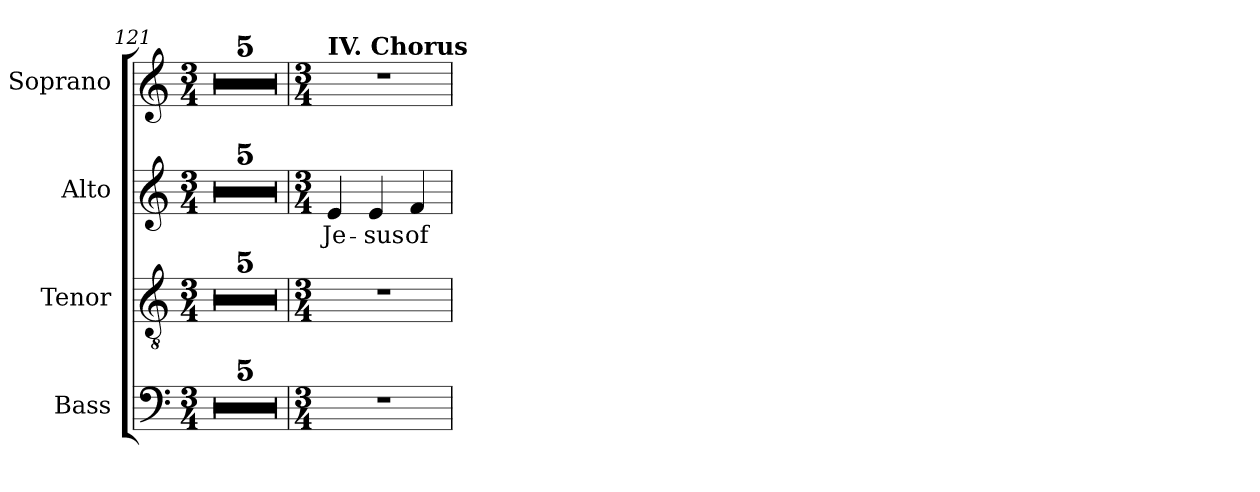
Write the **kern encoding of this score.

**kern	**kern	**kern	**text	**kern
*part4	*part3	*part2	*part2	*part1
*staff4	*staff3	*staff2	*staff2	*staff1
*I"Bass	*I"Tenor	*I"Alto	*	*I"Soprano
*clefF4	*clefGv2	*clefG2	*	*clefG2
*	*ITrd7c12	*	*	*
*k[]	*k[]	*k[]	*	*k[]
*C:	*C:	*C:	*	*C:
*M3/4	*M3/4	*M3/4	*	*M3/4
=121	=121	=121	=121	=121
!LO:N:vis=1	!LO:N:vis=1	!LO:N:vis=1	!	!LO:N:vis=1
2.r	2.r	2.r	.	2.r
=122	=122	=122	=122	=122
!LO:N:vis=1	!LO:N:vis=1	!LO:N:vis=1	!	!LO:N:vis=1
2.r	2.r	2.r	.	2.r
=123	=123	=123	=123	=123
!LO:N:vis=1	!LO:N:vis=1	!LO:N:vis=1	!	!LO:N:vis=1
2.r	2.r	2.r	.	2.r
=124	=124	=124	=124	=124
!LO:N:vis=1	!LO:N:vis=1	!LO:N:vis=1	!	!LO:N:vis=1
2.r	2.r	2.r	.	2.r
=125	=125	=125	=125	=125
*	*stria0	*	*	*
!LO:N:vis=1	!LO:N:vis=1	!LO:N:vis=1	!	!LO:N:vis=1
2.r	2.r	2.r	.	2.r
!!LO:LB:g=z
=80	=80	=80	=80	=80
*M3/4	*M3/4	*M3/4	*	*M3/4
!LO:N:vis=1	!LO:N:vis=1	!	!	!
!	!	!	!	!LO:TX:a:B:t=IV. Chorus
!	!	!	!LO:LY:b:color=#000000	!LO:N:vis=1
2.r	2.r	4ei/	Je-	2.r
!	!	!	!LO:LY:b:color=#000000	!
.	.	4ei/	-sus	.
!	!	!	!LO:LY:b:color=#000000	!
.	.	4fi/	of	.
=	=	=	=	=
*-	*-	*-	*-	*-
